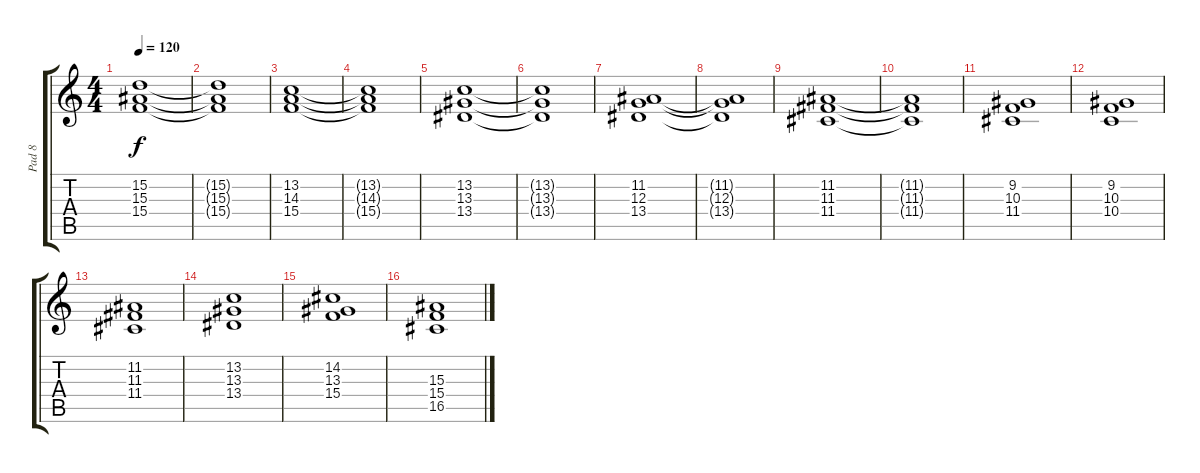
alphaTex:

\track ("Pad 8" "Pad 8") {instrument pad8sweep}
\staff {score tabs}
\tuning (E4 B3 G3 D3 A2 E2) {hide}
\ts (4 4)
\tempo 120
\clef g2
\ks c
(15.2 15.3 15.4).1{dy f} |
(15.2{t} 15.3{t} 15.4{t}).1 |
(13.2 14.3 15.4).1 |
(13.2{t} 14.3{t} 15.4{t}).1 |
(13.2 13.3 13.4).1 |
(13.2{t} 13.3{t} 13.4{t}).1 |
(11.2 12.3 13.4).1 |
(11.2{t} 12.3{t} 13.4{t}).1 |
(11.2 11.3 11.4).1 |
(11.2{t} 11.3{t} 11.4{t}).1 |
(9.2 10.3 11.4).1 |
(9.2 10.3 10.4).1 |
(11.2 11.3 11.4).1 |
(13.2 13.3 13.4).1 |
(14.2 13.3 15.4).1 |
(15.3 15.4 16.5).1
